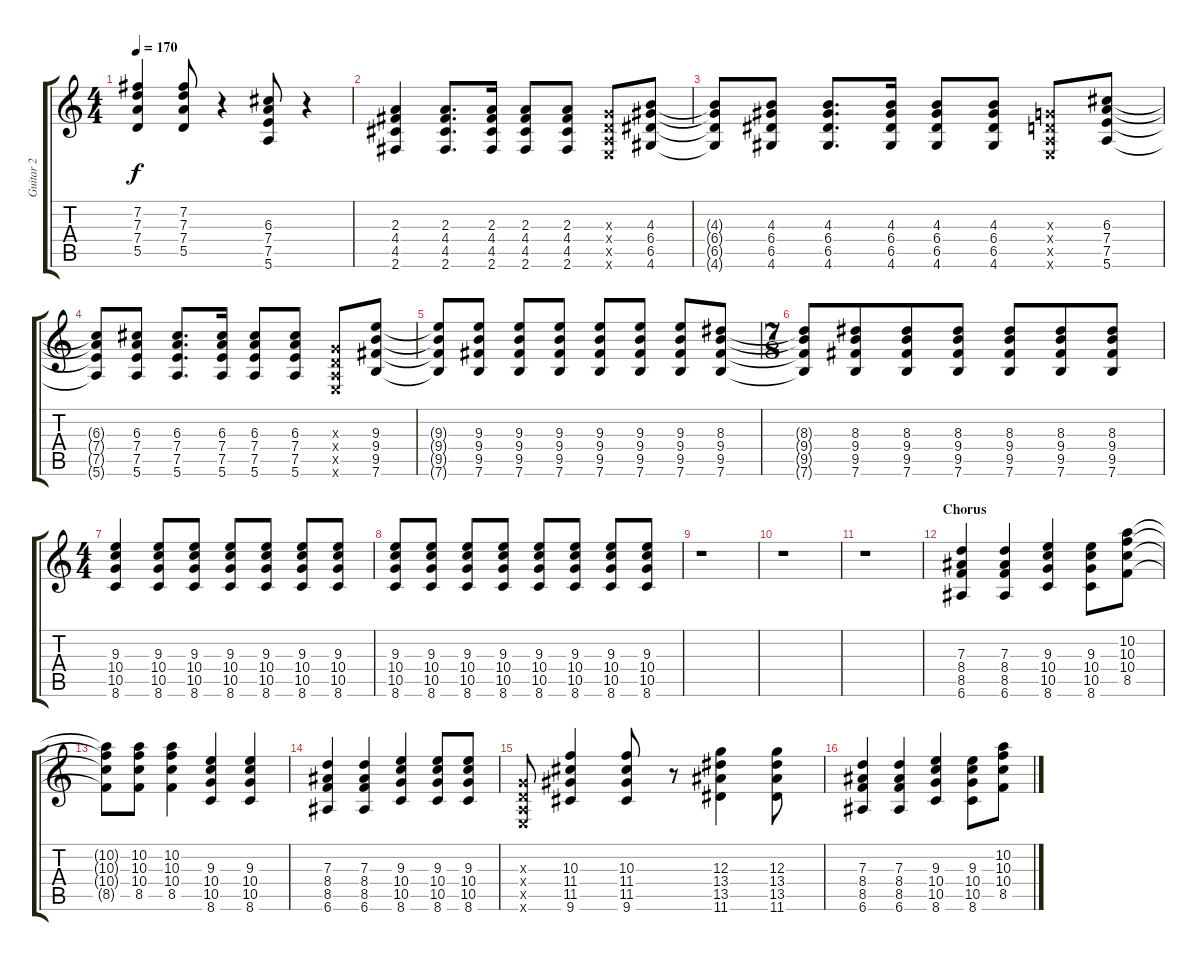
\track ("Guitar 2" "Guitar 2") {instrument distortionguitar}
\staff {score tabs}
\tuning (E4 B3 G3 D3 A2 E2) {hide}
\ts (4 4)
\tempo 170
\clef g2
\ks c
(7.2 7.3 7.4 5.5).4{dy f} (7.2 7.3 7.4 5.5).8 r.4 (6.3 7.4 7.5 5.6).8 r.4 |
(2.3 4.4 4.5 2.6).4 (2.3 4.4 4.5 2.6).8{d} (2.3 4.4 4.5 2.6).16 (2.3 4.4 4.5 2.6).8 (2.3 4.4 4.5 2.6).8 (0.3{x} 0.4{x} 0.5{x} 0.6{x}).8 (4.3 6.4 6.5 4.6).8 |
(4.3{t} 6.4{t} 6.5{t} 4.6{t}).8 (4.3 6.4 6.5 4.6).8 (4.3 6.4 6.5 4.6).8{d} (4.3 6.4 6.5 4.6).16 (4.3 6.4 6.5 4.6).8 (4.3 6.4 6.5 4.6).8 (0.3{x} 0.4{x} 0.5{x} 0.6{x}).8 (6.3 7.4 7.5 5.6).8 |
(6.3{t} 7.4{t} 7.5{t} 5.6{t}).8 (6.3 7.4 7.5 5.6).8 (6.3 7.4 7.5 5.6).8{d} (6.3 7.4 7.5 5.6).16 (6.3 7.4 7.5 5.6).8 (6.3 7.4 7.5 5.6).8 (0.3{x} 0.4{x} 0.5{x} 0.6{x}).8 (9.3 9.4 9.5 7.6).8 |
(9.3{t} 9.4{t} 9.5{t} 7.6{t}).8 (9.3 9.4 9.5 7.6).8 (9.3 9.4 9.5 7.6).8 (9.3 9.4 9.5 7.6).8 (9.3 9.4 9.5 7.6).8 (9.3 9.4 9.5 7.6).8 (9.3 9.4 9.5 7.6).8 (8.3 9.4 9.5 7.6).8 |
\ts (7 8)
(8.3{t} 9.4{t} 9.5{t} 7.6{t}).8 (8.3 9.4 9.5 7.6).8 (8.3 9.4 9.5 7.6).8 (8.3 9.4 9.5 7.6).8 (8.3 9.4 9.5 7.6).8 (8.3 9.4 9.5 7.6).8 (8.3 9.4 9.5 7.6).8 |
\ts (4 4)
(9.3 10.4 10.5 8.6).4 (9.3 10.4 10.5 8.6).8 (9.3 10.4 10.5 8.6).8 (9.3 10.4 10.5 8.6).8 (9.3 10.4 10.5 8.6).8 (9.3 10.4 10.5 8.6).8 (9.3 10.4 10.5 8.6).8 |
(9.3 10.4 10.5 8.6).8 (9.3 10.4 10.5 8.6).8 (9.3 10.4 10.5 8.6).8 (9.3 10.4 10.5 8.6).8 (9.3 10.4 10.5 8.6).8 (9.3 10.4 10.5 8.6).8 (9.3 10.4 10.5 8.6).8 (9.3 10.4 10.5 8.6).8 |
r.1 |
r.1 |
r.1 |
\section ("" "Chorus")
(7.3 8.4 8.5 6.6).4 (7.3 8.4 8.5 6.6).4 (9.3 10.4 10.5 8.6).4 (9.3 10.4 10.5 8.6).8 (10.2 10.3 10.4 8.5).8 |
(10.2{t} 10.3{t} 10.4{t} 8.5{t}).8 (10.2 10.3 10.4 8.5).8 (10.2 10.3 10.4 8.5).4 (9.3 10.4 10.5 8.6).4 (9.3 10.4 10.5 8.6).4 |
(7.3 8.4 8.5 6.6).4 (7.3 8.4 8.5 6.6).4 (9.3 10.4 10.5 8.6).4 (9.3 10.4 10.5 8.6).8 (9.3 10.4 10.5 8.6).8 |
(0.3{x} 0.4{x} 0.5{x} 0.6{x}).8 (10.3 11.4 11.5 9.6).4 (10.3 11.4 11.5 9.6).8 r.8 (12.3 13.4 13.5 11.6).4 (12.3 13.4 13.5 11.6).8 |
(7.3 8.4 8.5 6.6).4 (7.3 8.4 8.5 6.6).4 (9.3 10.4 10.5 8.6).4 (9.3 10.4 10.5 8.6).8 (10.2 10.3 10.4 8.5).8
